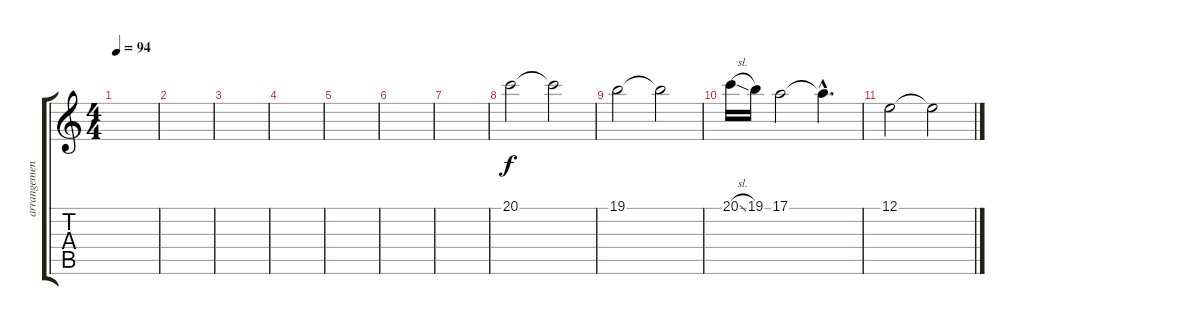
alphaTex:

\track ("arrangements (Cools) 1" "arrangemen") {instrument stringensemble1}
\staff {score tabs}
\tuning (E4 B3 G3 D3 A2 E2) {hide}
\ts (4 4)
\tempo 94
\clef g2
\ks c
|
|
|
|
|
|
|
20.1.2 20.1{t}.2 |
19.1.2 19.1{t}.2 |
20.1{sl}.16 19.1.16 17.1.2 17.1{hac t}.4{d} |
12.1.2 12.1{t}.2
